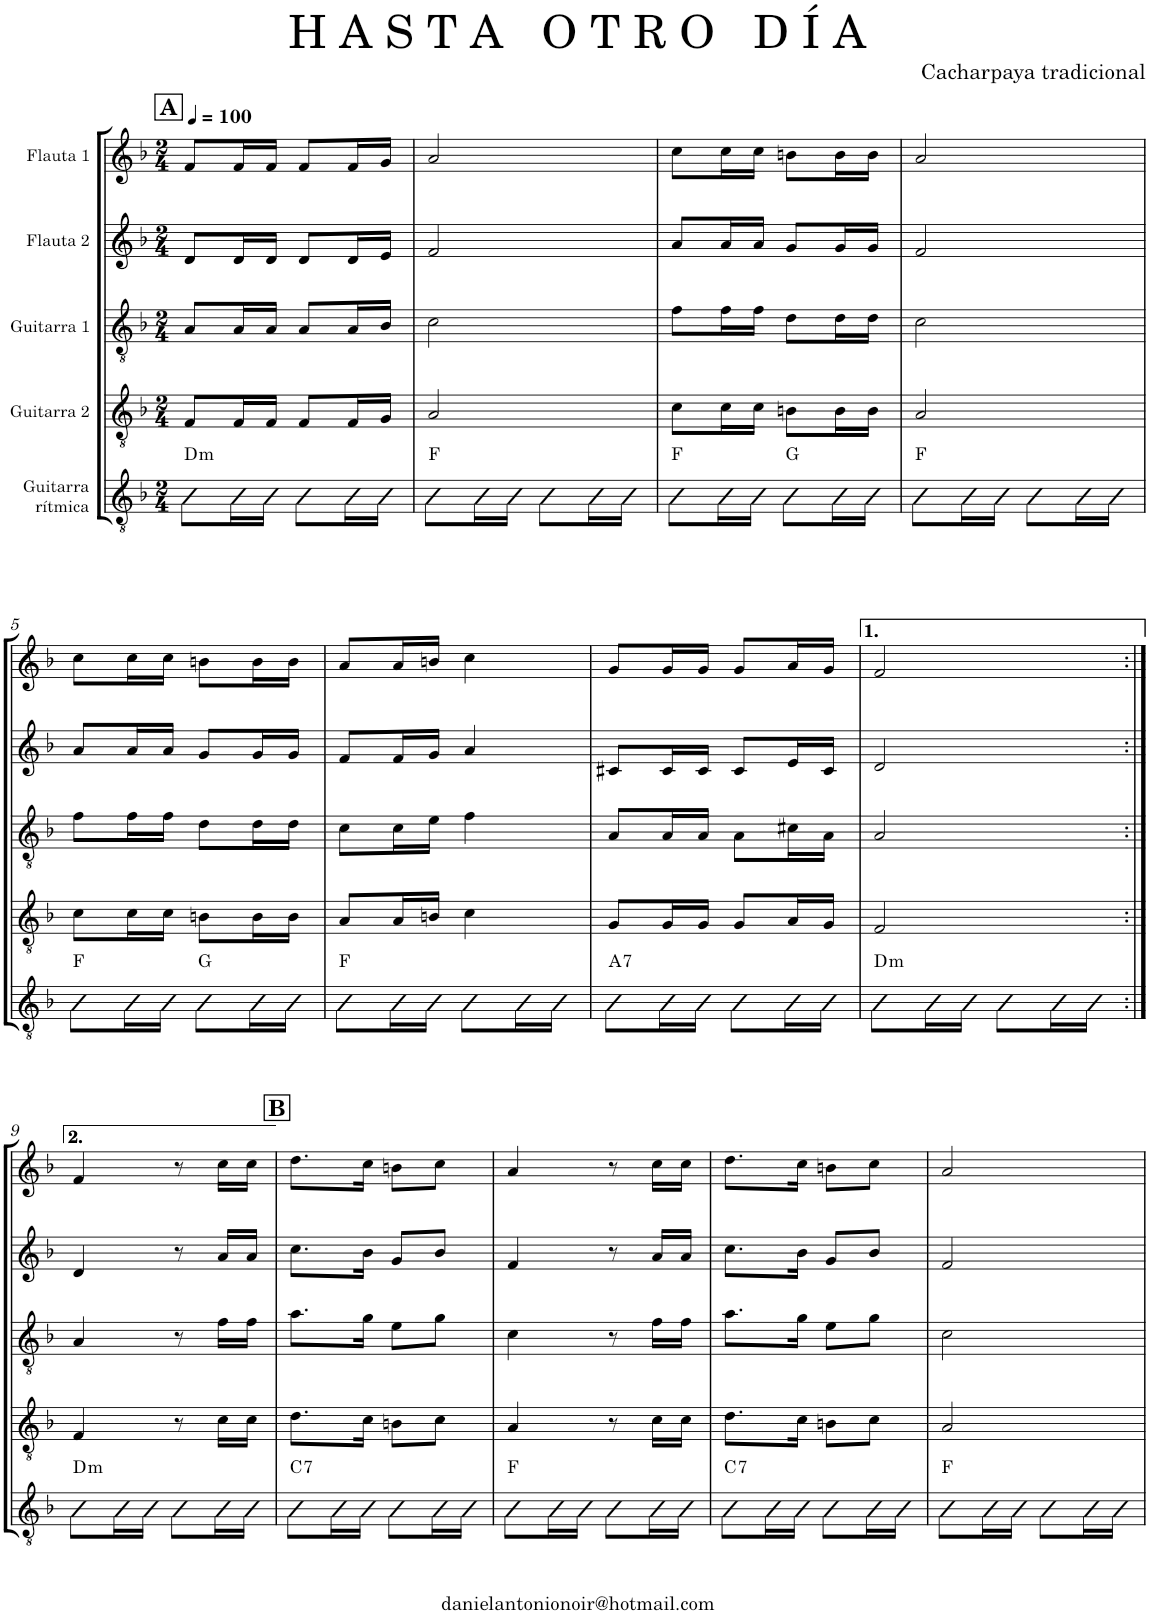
**kern	**harte	**kern	**kern	**kern	**kern
*part5	*part5	*part4	*part3	*part2	*part1
*staff5	*	*staff4	*staff3	*staff2	*staff1
*I"Guitarra rítmica	*	*I"Guitarra 2	*I"Guitarra 1	*I"Flauta 2	*I"Flauta 1
*	*	*	*	*I'Fl	*I'Fl
*clefGv2	*	*clefGv2	*clefGv2	*clefG2	*clefG2
*k[b-]	*	*k[b-]	*k[b-]	*k[b-]	*k[b-]
*M2/4	*	*M2/4	*M2/4	*M2/4	*M2/4
*MM100	*	*MM100	*MM100	*MM100	*MM100
!!LO:REH:place=s1:a:B:cj:fs=14:t=A
=1	=1	=1	=1	=1	=1
!	!LO:H:kt=m	!	!	!	!
8B-\L	D:min	8F/L	8A/L	8d/L	8f/L
16B-\L	.	16F/L	16A/L	16d/L	16f/L
16B-\JJ	.	16F/JJ	16A/JJ	16d/JJ	16f/JJ
8B-\L	.	8F/L	8A/L	8d/L	8f/L
16B-\L	.	16F/L	16A/L	16d/L	16f/L
16B-\JJ	.	16G/JJ	16B-/JJ	16e/JJ	16g/JJ
=2	=2	=2	=2	=2	=2
8B-\L	F:maj	2A/	2c\	2f/	2a/
16B-\L	.	.	.	.	.
16B-\JJ	.	.	.	.	.
8B-\L	.	.	.	.	.
16B-\L	.	.	.	.	.
16B-\JJ	.	.	.	.	.
=3	=3	=3	=3	=3	=3
8B-\L	F:maj	8c\L	8f\L	8a/L	8cc\L
16B-\L	.	16c\L	16f\L	16a/L	16cc\L
16B-\JJ	.	16c\JJ	16f\JJ	16a/JJ	16cc\JJ
8B-\L	G:maj	8Bn\L	8d\L	8g/L	8bn\L
16B-\L	.	16B\L	16d\L	16g/L	16b\L
16B-\JJ	.	16B\JJ	16d\JJ	16g/JJ	16b\JJ
=4	=4	=4	=4	=4	=4
8B-\L	F:maj	2A/	2c\	2f/	2a/
16B-\L	.	.	.	.	.
16B-\JJ	.	.	.	.	.
8B-\L	.	.	.	.	.
16B-\L	.	.	.	.	.
16B-\JJ	.	.	.	.	.
!!LO:LB:g=z
=5	=5	=5	=5	=5	=5
8B-\L	F:maj	8c\L	8f\L	8a/L	8cc\L
16B-\L	.	16c\L	16f\L	16a/L	16cc\L
16B-\JJ	.	16c\JJ	16f\JJ	16a/JJ	16cc\JJ
8B-\L	G:maj	8Bn\L	8d\L	8g/L	8bn\L
16B-\L	.	16B\L	16d\L	16g/L	16b\L
16B-\JJ	.	16B\JJ	16d\JJ	16g/JJ	16b\JJ
=6	=6	=6	=6	=6	=6
8B-\L	F:maj	8A/L	8c\L	8f/L	8a/L
16B-\L	.	16A/L	16c\L	16f/L	16a/L
16B-\JJ	.	16Bn/JJ	16e\JJ	16g/JJ	16bn/JJ
8B-\L	.	4c\	4f\	4a/	4cc\
16B-\L	.	.	.	.	.
16B-\JJ	.	.	.	.	.
=7	=7	=7	=7	=7	=7
!	!LO:H:kt=7	!	!	!	!
8B-\L	A:7	8G/L	8A/L	8c#X/L	8g/L
16B-\L	.	16G/L	16A/L	16c#/L	16g/L
16B-\JJ	.	16G/JJ	16A/JJ	16c#/JJ	16g/JJ
8B-\L	.	8G/L	8A\L	8c#/L	8g/L
16B-\L	.	16A/L	16c#X\L	16e/L	16a/L
16B-\JJ	.	16G/JJ	16A\JJ	16c#/JJ	16g/JJ
=8	=8	=8	=8	=8	=8
!	!LO:H:kt=m	!	!	!	!
8B-\L	D:min	2F/	2A/	2d/	2f/
16B-\L	.	.	.	.	.
16B-\JJ	.	.	.	.	.
8B-\L	.	.	.	.	.
16B-\L	.	.	.	.	.
16B-\JJ	.	.	.	.	.
!!LO:LB:g=z
=9:|!	=9:|!	=9:|!	=9:|!	=9:|!	=9:|!
!	!LO:H:kt=m	!	!	!	!
8B-\L	D:min	4F/	4A/	4d/	4f/
16B-\L	.	.	.	.	.
16B-\JJ	.	.	.	.	.
8B-\L	.	8r	8r	8r	8r
16B-\L	.	16c\LL	16f\LL	16a/LL	16cc\LL
16B-\JJ	.	16c\JJ	16f\JJ	16a/JJ	16cc\JJ
!!LO:REH:place=s1:a:B:cj:fs=14:t=B
=10	=10	=10	=10	=10	=10
!	!LO:H:kt=7	!	!	!	!
8B-\L	C:7	8.d\L	8.a\L	8.cc\L	8.dd\L
16B-\L	.	.	.	.	.
16B-\JJ	.	16c\Jk	16g\Jk	16b-\Jk	16cc\Jk
8B-\L	.	8Bn\L	8e\L	8g/L	8bn\L
16B-\L	.	8c\J	8g\J	8b-/J	8cc\J
16B-\JJ	.	.	.	.	.
=11	=11	=11	=11	=11	=11
8B-\L	F:maj	4A/	4c\	4f/	4a/
16B-\L	.	.	.	.	.
16B-\JJ	.	.	.	.	.
8B-\L	.	8r	8r	8r	8r
16B-\L	.	16c\LL	16f\LL	16a/LL	16cc\LL
16B-\JJ	.	16c\JJ	16f\JJ	16a/JJ	16cc\JJ
=12	=12	=12	=12	=12	=12
!	!LO:H:kt=7	!	!	!	!
8B-\L	C:7	8.d\L	8.a\L	8.cc\L	8.dd\L
16B-\L	.	.	.	.	.
16B-\JJ	.	16c\Jk	16g\Jk	16b-\Jk	16cc\Jk
8B-\L	.	8Bn\L	8e\L	8g/L	8bn\L
16B-\L	.	8c\J	8g\J	8b-/J	8cc\J
16B-\JJ	.	.	.	.	.
=13	=13	=13	=13	=13	=13
8B-\L	F:maj	2A/	2c\	2f/	2a/
16B-\L	.	.	.	.	.
16B-\JJ	.	.	.	.	.
8B-\L	.	.	.	.	.
16B-\L	.	.	.	.	.
16B-\JJ	.	.	.	.	.
=	=	=	=	=	=
*-	*-	*-	*-	*-	*-
